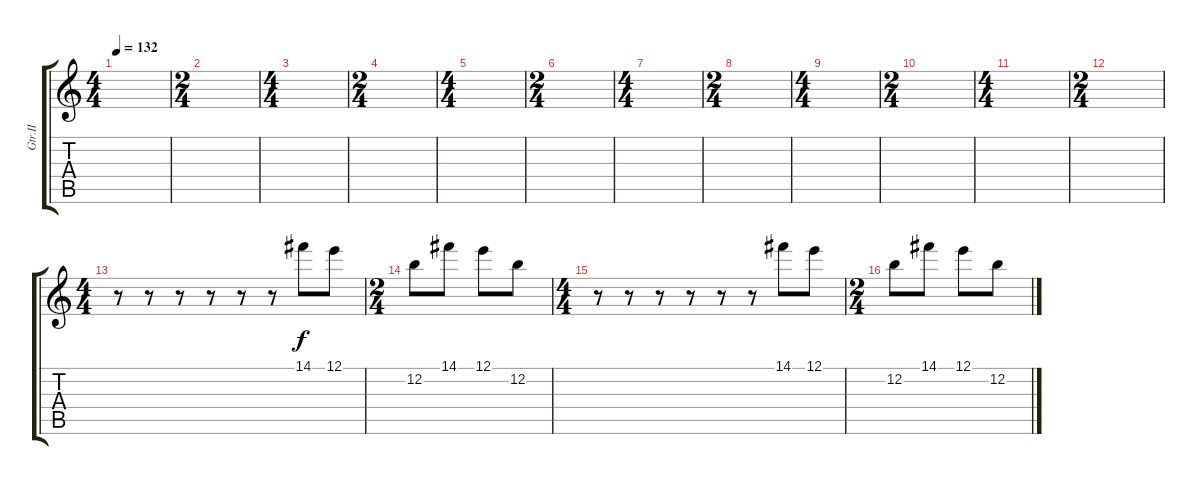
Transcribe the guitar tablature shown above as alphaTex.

\track ("Gtr.II" "Gtr.II") {instrument acousticguitarnylon}
\staff {score tabs}
\tuning (E4 B3 G3 D3 A2 E2) {hide}
\ts (4 4)
\tempo 132
\clef g2
\ks c
|
\ts (2 4)
|
\ts (4 4)
|
\ts (2 4)
|
\ts (4 4)
|
\ts (2 4)
|
\ts (4 4)
|
\ts (2 4)
|
\ts (4 4)
|
\ts (2 4)
|
\ts (4 4)
|
\ts (2 4)
|
\ts (4 4)
r.8 r.8 r.8 r.8 r.8 r.8 14.1.8 12.1.8 |
\ts (2 4)
12.2.8 14.1.8 12.1.8 12.2.8 |
\ts (4 4)
r.8 r.8 r.8 r.8 r.8 r.8 14.1.8 12.1.8 |
\ts (2 4)
12.2.8 14.1.8 12.1.8 12.2.8
